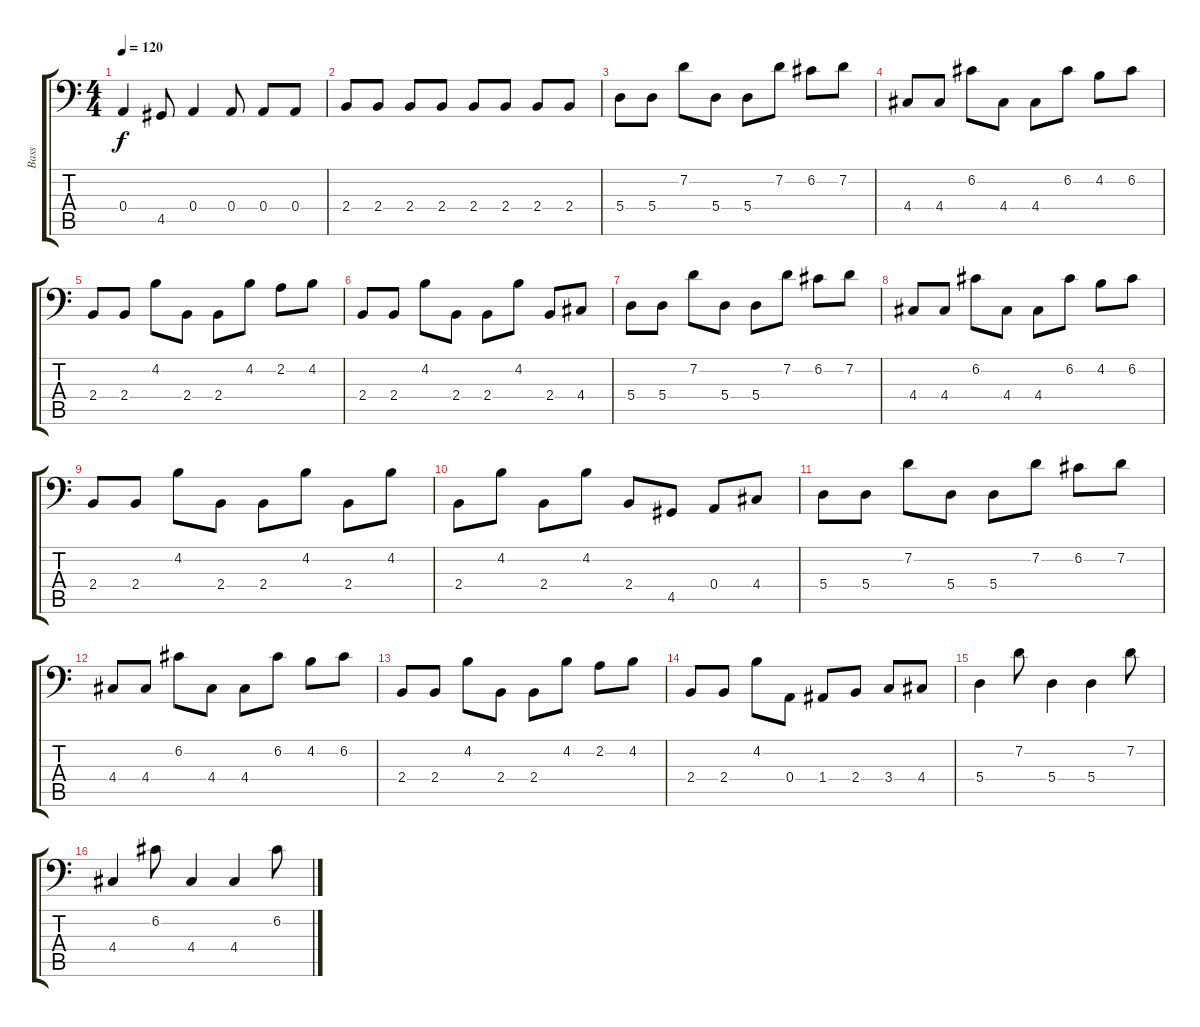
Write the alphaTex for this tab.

\track ("Bass" "Bass") {instrument electricbassfinger}
\staff {score tabs}
\tuning (C3 G2 D2 A1 E1 B0) {hide}
\ts (4 4)
\tempo 120
\clef f4
\ks c
0.4.4{dy f} 4.5.8 0.4.4 0.4.8 0.4.8 0.4.8 |
2.4.8 2.4.8 2.4.8 2.4.8 2.4.8 2.4.8 2.4.8 2.4.8 |
5.4.8 5.4.8 7.2.8 5.4.8 5.4.8 7.2.8 6.2.8 7.2.8 |
4.4.8 4.4.8 6.2.8 4.4.8 4.4.8 6.2.8 4.2.8 6.2.8 |
2.4.8 2.4.8 4.2.8 2.4.8 2.4.8 4.2.8 2.2.8 4.2.8 |
2.4.8 2.4.8 4.2.8 2.4.8 2.4.8 4.2.8 2.4.8 4.4.8 |
5.4.8 5.4.8 7.2.8 5.4.8 5.4.8 7.2.8 6.2.8 7.2.8 |
4.4.8 4.4.8 6.2.8 4.4.8 4.4.8 6.2.8 4.2.8 6.2.8 |
2.4.8 2.4.8 4.2.8 2.4.8 2.4.8 4.2.8 2.4.8 4.2.8 |
2.4.8 4.2.8 2.4.8 4.2.8 2.4.8 4.5.8 0.4.8 4.4.8 |
5.4.8 5.4.8 7.2.8 5.4.8 5.4.8 7.2.8 6.2.8 7.2.8 |
4.4.8 4.4.8 6.2.8 4.4.8 4.4.8 6.2.8 4.2.8 6.2.8 |
2.4.8 2.4.8 4.2.8 2.4.8 2.4.8 4.2.8 2.2.8 4.2.8 |
2.4.8 2.4.8 4.2.8 0.4.8 1.4.8 2.4.8 3.4.8 4.4.8 |
5.4.4 7.2.8 5.4.4 5.4.4 7.2.8 |
4.4.4 6.2.8 4.4.4 4.4.4 6.2.8
